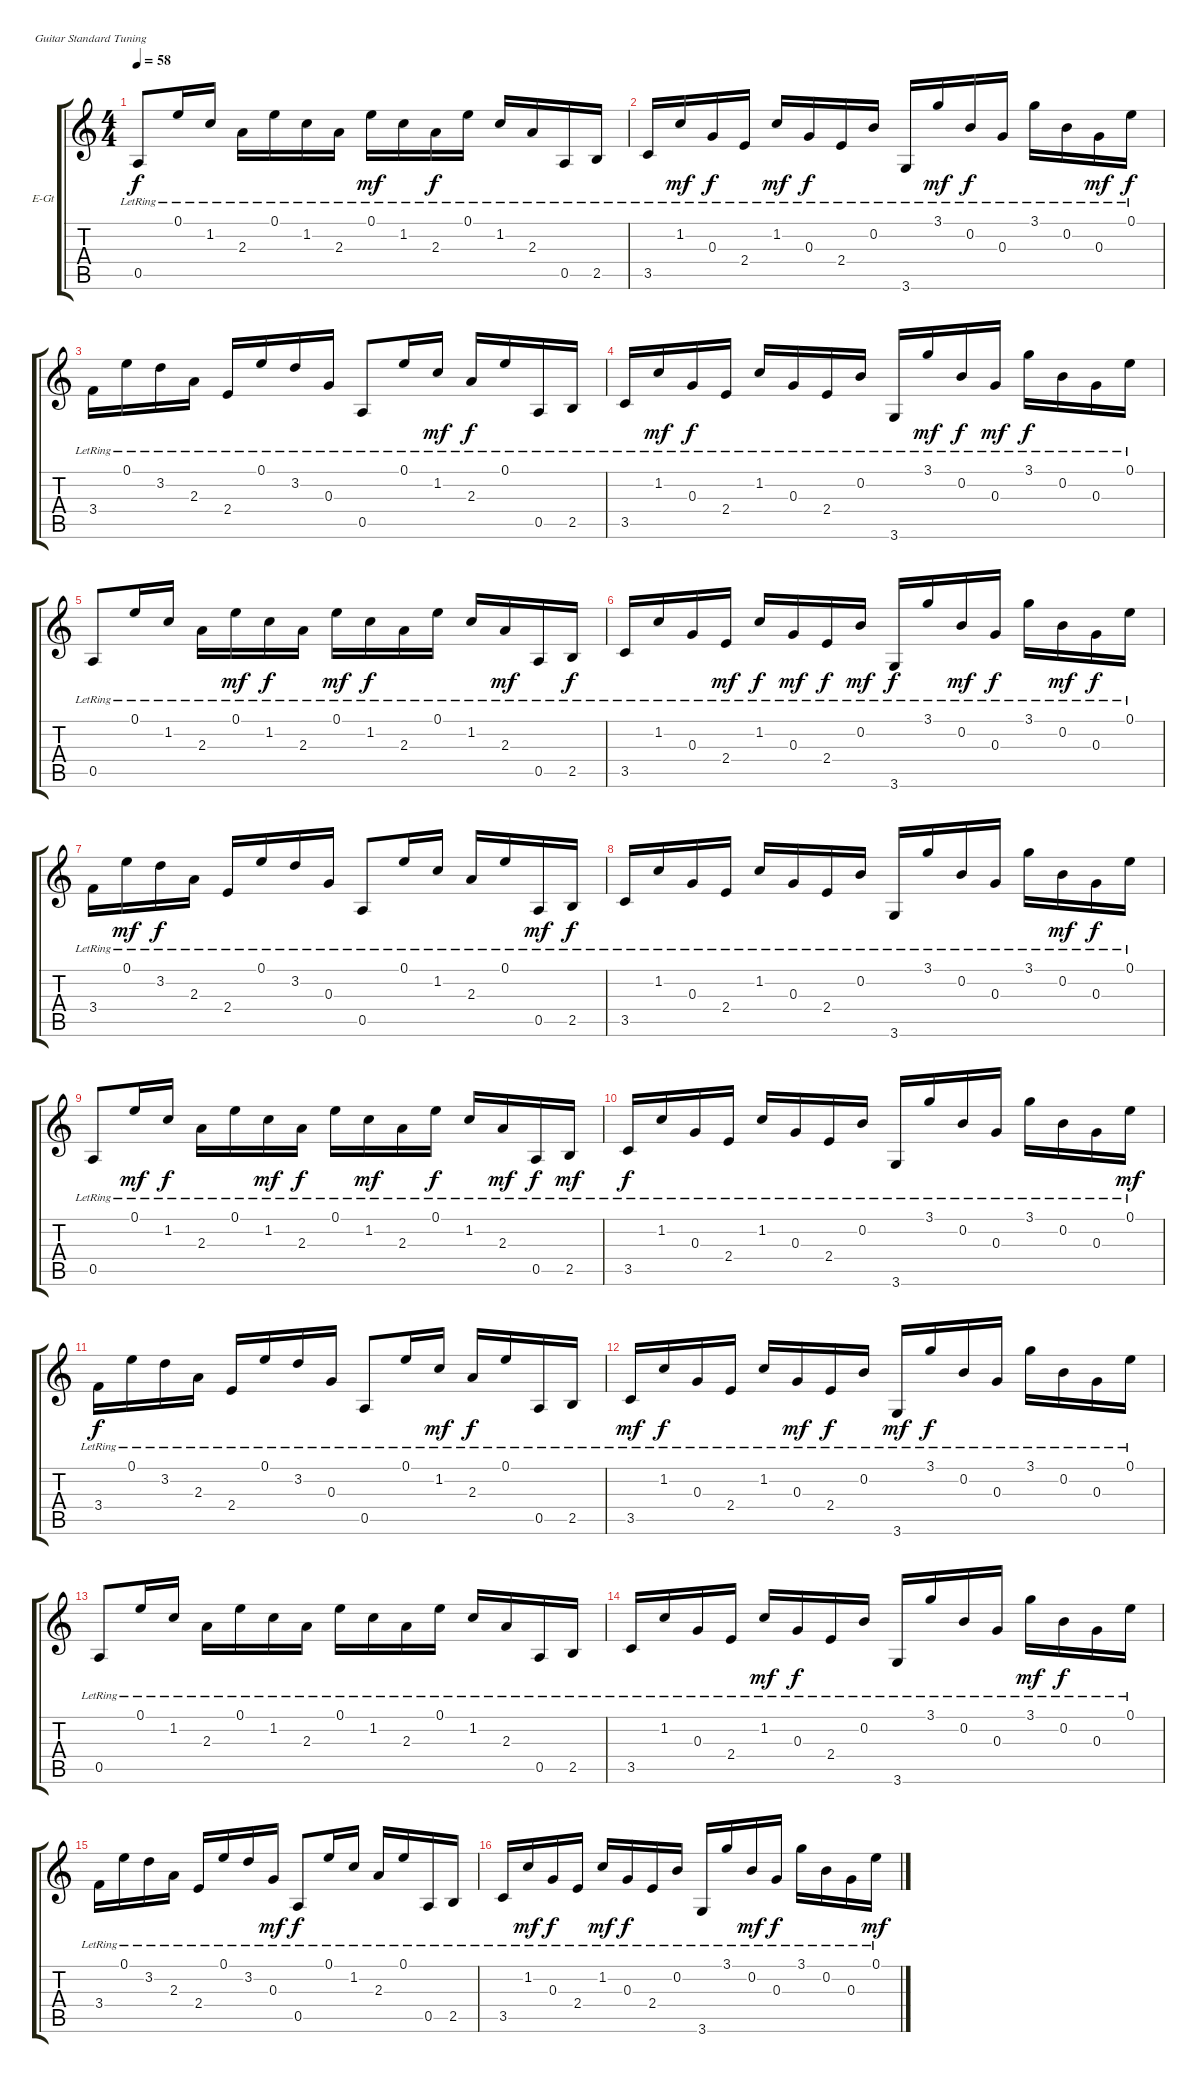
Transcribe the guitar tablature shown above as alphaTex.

\bracketExtendMode groupsimilarinstruments
\firstSystemTrackNameOrientation horizontal
\otherSystemsTrackNameOrientation horizontal
\track ("cl guitar L" "E-Gt") {instrument electricguitarclean}
\staff {score tabs}
\tuning (E4 B3 G3 D3 A2 E2)
\ts (4 4)
\tempo 58
\clef g2
\ks c
0.5{lr}.8{dy f} 0.1{lr}.16 1.2{lr}.16 2.3{lr}.16 0.1{lr}.16 1.2{lr}.16 2.3{lr}.16 0.1{lr}.16{dy mf} 1.2{lr}.16 2.3{lr}.16{dy f} 0.1{lr}.16 1.2{lr}.16 2.3{lr}.16 0.5{lr}.16 2.5{lr}.16 |
3.5{lr}.16 1.2{lr}.16{dy mf} 0.3{lr}.16{dy f} 2.4{lr}.16 1.2{lr}.16{dy mf} 0.3{lr}.16{dy f} 2.4{lr}.16 0.2{lr}.16 3.6{lr}.16 3.1{lr}.16{dy mf} 0.2{lr}.16{dy f} 0.3{lr}.16 3.1{lr}.16 0.2{lr}.16 0.3{lr}.16{dy mf} 0.1{lr}.16{dy f} |
3.4{lr}.16 0.1{lr}.16 3.2{lr}.16 2.3{lr}.16 2.4{lr}.16 0.1{lr}.16 3.2{lr}.16 0.3{lr}.16 0.5{lr}.8 0.1{lr}.16 1.2{lr}.16{dy mf} 2.3{lr}.16{dy f} 0.1{lr}.16 0.5{lr}.16 2.5{lr}.16 |
3.5{lr}.16 1.2{lr}.16{dy mf} 0.3{lr}.16{dy f} 2.4{lr}.16 1.2{lr}.16 0.3{lr}.16 2.4{lr}.16 0.2{lr}.16 3.6{lr}.16 3.1{lr}.16{dy mf} 0.2{lr}.16{dy f} 0.3{lr}.16{dy mf} 3.1{lr}.16{dy f} 0.2{lr}.16 0.3{lr}.16 0.1{lr}.16 |
0.5{lr}.8 0.1{lr}.16 1.2{lr}.16 2.3{lr}.16 0.1{lr}.16{dy mf} 1.2{lr}.16{dy f} 2.3{lr}.16 0.1{lr}.16{dy mf} 1.2{lr}.16{dy f} 2.3{lr}.16 0.1{lr}.16 1.2{lr}.16 2.3{lr}.16{dy mf} 0.5{lr}.16 2.5{lr}.16{dy f} |
3.5{lr}.16 1.2{lr}.16 0.3{lr}.16 2.4{lr}.16{dy mf} 1.2{lr}.16{dy f} 0.3{lr}.16{dy mf} 2.4{lr}.16{dy f} 0.2{lr}.16{dy mf} 3.6{lr}.16{dy f} 3.1{lr}.16 0.2{lr}.16{dy mf} 0.3{lr}.16{dy f} 3.1{lr}.16 0.2{lr}.16{dy mf} 0.3{lr}.16{dy f} 0.1{lr}.16 |
3.4{lr}.16 0.1{lr}.16{dy mf} 3.2{lr}.16{dy f} 2.3{lr}.16 2.4{lr}.16 0.1{lr}.16 3.2{lr}.16 0.3{lr}.16 0.5{lr}.8 0.1{lr}.16 1.2{lr}.16 2.3{lr}.16 0.1{lr}.16 0.5{lr}.16{dy mf} 2.5{lr}.16{dy f} |
3.5{lr}.16 1.2{lr}.16 0.3{lr}.16 2.4{lr}.16 1.2{lr}.16 0.3{lr}.16 2.4{lr}.16 0.2{lr}.16 3.6{lr}.16 3.1{lr}.16 0.2{lr}.16 0.3{lr}.16 3.1{lr}.16 0.2{lr}.16{dy mf} 0.3{lr}.16{dy f} 0.1{lr}.16 |
0.5{lr}.8 0.1{lr}.16{dy mf} 1.2{lr}.16{dy f} 2.3{lr}.16 0.1{lr}.16 1.2{lr}.16{dy mf} 2.3{lr}.16{dy f} 0.1{lr}.16 1.2{lr}.16{dy mf} 2.3{lr}.16 0.1{lr}.16{dy f} 1.2{lr}.16 2.3{lr}.16{dy mf} 0.5{lr}.16{dy f} 2.5{lr}.16{dy mf} |
3.5{lr}.16{dy f} 1.2{lr}.16 0.3{lr}.16 2.4{lr}.16 1.2{lr}.16 0.3{lr}.16 2.4{lr}.16 0.2{lr}.16 3.6{lr}.16 3.1{lr}.16 0.2{lr}.16 0.3{lr}.16 3.1{lr}.16 0.2{lr}.16 0.3{lr}.16 0.1{lr}.16{dy mf} |
3.4{lr}.16{dy f} 0.1{lr}.16 3.2{lr}.16 2.3{lr}.16 2.4{lr}.16 0.1{lr}.16 3.2{lr}.16 0.3{lr}.16 0.5{lr}.8 0.1{lr}.16 1.2{lr}.16{dy mf} 2.3{lr}.16{dy f} 0.1{lr}.16 0.5{lr}.16 2.5{lr}.16 |
3.5{lr}.16{dy mf} 1.2{lr}.16{dy f} 0.3{lr}.16 2.4{lr}.16 1.2{lr}.16 0.3{lr}.16{dy mf} 2.4{lr}.16{dy f} 0.2{lr}.16 3.6{lr}.16{dy mf} 3.1{lr}.16{dy f} 0.2{lr}.16 0.3{lr}.16 3.1{lr}.16 0.2{lr}.16 0.3{lr}.16 0.1{lr}.16 |
0.5{lr}.8 0.1{lr}.16 1.2{lr}.16 2.3{lr}.16 0.1{lr}.16 1.2{lr}.16 2.3{lr}.16 0.1{lr}.16 1.2{lr}.16 2.3{lr}.16 0.1{lr}.16 1.2{lr}.16 2.3{lr}.16 0.5{lr}.16 2.5{lr}.16 |
3.5{lr}.16 1.2{lr}.16 0.3{lr}.16 2.4{lr}.16 1.2{lr}.16{dy mf} 0.3{lr}.16{dy f} 2.4{lr}.16 0.2{lr}.16 3.6{lr}.16 3.1{lr}.16 0.2{lr}.16 0.3{lr}.16 3.1{lr}.16{dy mf} 0.2{lr}.16{dy f} 0.3{lr}.16 0.1{lr}.16 |
3.4{lr}.16 0.1{lr}.16 3.2{lr}.16 2.3{lr}.16 2.4{lr}.16 0.1{lr}.16 3.2{lr}.16 0.3{lr}.16{dy mf} 0.5{lr}.8{dy f} 0.1{lr}.16 1.2{lr}.16 2.3{lr}.16 0.1{lr}.16 0.5{lr}.16 2.5{lr}.16 |
3.5{lr}.16 1.2{lr}.16{dy mf} 0.3{lr}.16{dy f} 2.4{lr}.16 1.2{lr}.16{dy mf} 0.3{lr}.16{dy f} 2.4{lr}.16 0.2{lr}.16 3.6{lr}.16 3.1{lr}.16 0.2{lr}.16{dy mf} 0.3{lr}.16{dy f} 3.1{lr}.16 0.2{lr}.16 0.3{lr}.16 0.1{lr}.16{dy mf}
